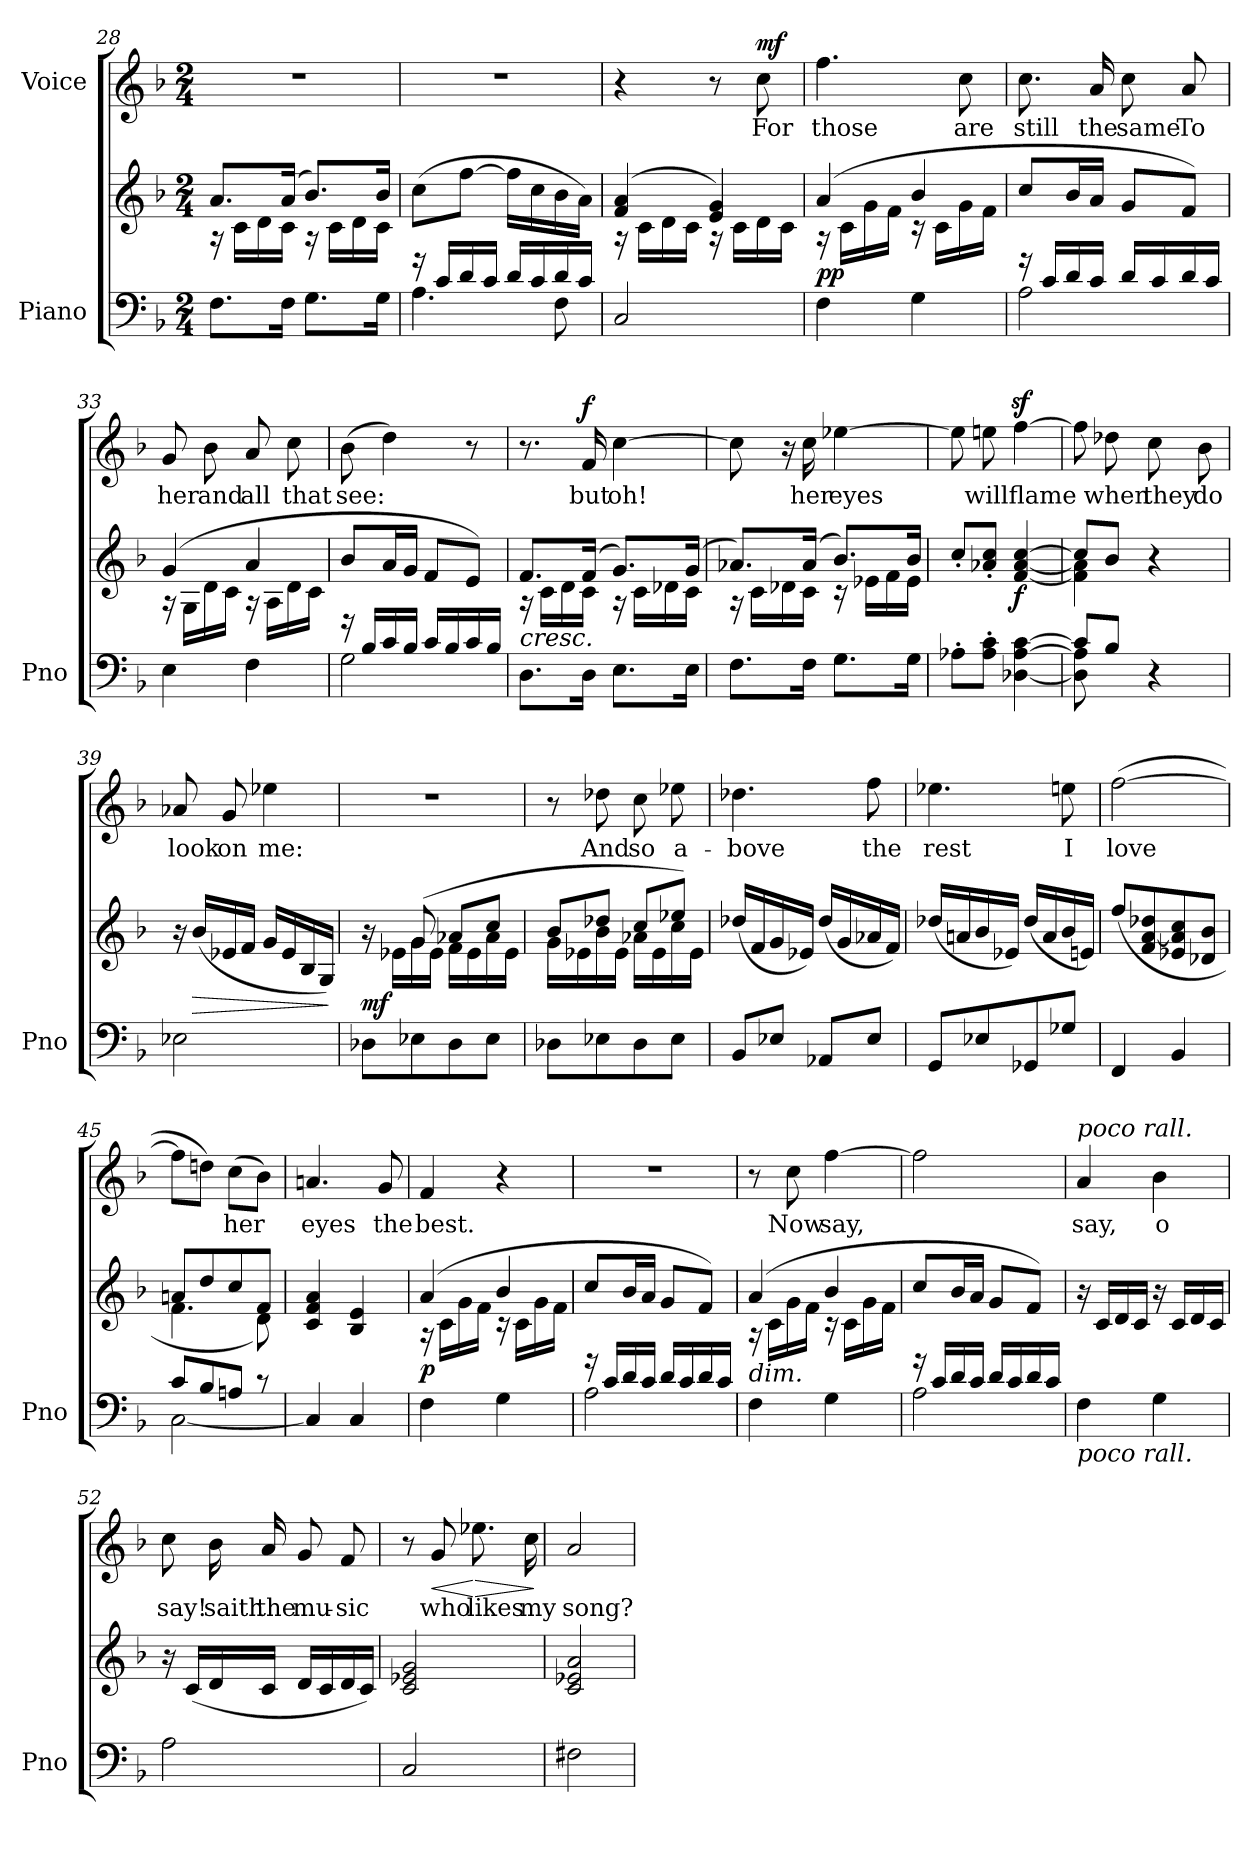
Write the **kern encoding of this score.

**kern	**kern	**dynam	**kern	**text	**dynam
*part2	*part2	*part2	*part1	*part1	*part1
*staff3	*staff2	*staff2/3	*staff1	*staff1	*staff1
*I"Piano	*	*	*I"Voice	*	*
*I'Pno	*	*	*	*	*
*clefF4	*clefG2	*	*clefG2	*	*
*k[b-]	*k[b-]	*	*k[b-]	*	*
*M2/4	*M2/4	*	*M2/4	*	*
=28	=28	=28	=28	=28	=28
*	*^	*	*	*	*
8.F\L	8.a/L	16r	.	2r	.	.
.	.	16c\LL	.	.	.	.
.	.	16d\	.	.	.	.
16F\Jk	(16a/Jk	16c\JJ	.	.	.	.
8.G\L	8.b-/L)	16r	.	.	.	.
.	.	16c\LL	.	.	.	.
.	.	16d\	.	.	.	.
16G\Jk	16b-/Jk	16c\JJ	.	.	.	.
*	*v	*v	*	*	*	*
=29	=29	=29	=29	=29	=29
*^	*	*	*	*	*
16r	4.A\	(8cc\L	.	2r	.	.
16c/LL	.	.	.	.	.	.
16d/	.	[>8ff\J	.	.	.	.
16c/JJ	.	.	.	.	.	.
16d/LL	.	16ff\LL]	.	.	.	.
16c/	.	16cc\	.	.	.	.
16d/	8F\	16b-\	.	.	.	.
16c/JJ	.	16a\JJ)	.	.	.	.
*v	*v	*	*	*	*	*
!!LO:LB:g=z
=30	=30	=30	=30	=30	=30
*	*^	*	*	*	*
2C/	(4f/ 4a/	16r	.	4r	.	.
.	.	16c\LL	.	.	.	.
.	.	16d\	.	.	.	.
.	.	16c\JJ	.	.	.	.
.	4e/ 4g/)	16r	.	8r	.	.
.	.	16c\LL	.	.	.	.
!	!	!	!	!	!LO:LY:b	!LO:DY:a
.	.	16d\	.	8cc\	For	mf
.	.	16c\JJ	.	.	.	.
!!LO:PB:g=z
=31	=31	=31	=31	=31	=31	=31
!	!	!	!LO:DY:b	!	!LO:LY:b	!
4F\	(4a/	16r	pp	4.ff\	those	.
.	.	16c\LL	.	.	.	.
.	.	16g\	.	.	.	.
.	.	16f\JJ	.	.	.	.
4G\	4b-/	16r	.	.	.	.
.	.	16c\LL	.	.	.	.
!	!	!	!	!	!LO:LY:b	!
.	.	16g\	.	8cc\	are	.
.	.	16f\JJ	.	.	.	.
=32	=32	=32	=32	=32	=32	=32
*^	*	*	*	*	*	*
!	!	!	!	!	!	!LO:LY:b	!
*	*	*v	*v	*	*	*	*
16r	2A\	8cc/L	.	8.cc\	still	.
16c/LL	.	.	.	.	.	.
16d/	.	16b-/L	.	.	.	.
!	!	!	!	!	!LO:LY:b	!
16c/JJ	.	16a/JJ	.	16a/	the	.
!	!	!	!	!	!LO:LY:b	!
16d/LL	.	8g/L	.	8cc\	same	.
16c/	.	.	.	.	.	.
!	!	!	!	!	!LO:LY:b	!
16d/	.	8f/J)	.	8a/	To	.
16c/JJ	.	.	.	.	.	.
*v	*v	*	*	*	*	*
=33	=33	=33	=33	=33	=33
*	*^	*	*	*	*
!	!	!	!	!	!LO:LY:b	!
4E\	(4g/	16r	.	8g/	her	.
.	.	16G\LL	.	.	.	.
!	!	!	!	!	!LO:LY:b	!
.	.	16d\	.	8b-\	and	.
.	.	16c\JJ	.	.	.	.
!	!	!	!	!	!LO:LY:b	!
4F\	4a/	16r	.	8a/	all	.
.	.	16A\LL	.	.	.	.
!	!	!	!	!	!LO:LY:b	!
.	.	16d\	.	8cc\	that	.
.	.	16c\JJ	.	.	.	.
=34	=34	=34	=34	=34	=34	=34
*^	*	*	*	*	*	*
!	!	!	!	!	!	!LO:LY:b	!
*	*	*v	*v	*	*	*	*
16r	2G\	8b-/L	.	(8b-\	see:	.
16B-/LL	.	.	.	.	.	.
16c/	.	16a/L	.	4dd\)	.	.
16B-/JJ	.	16g/JJ	.	.	.	.
16c/LL	.	8f/L	.	.	.	.
16B-/	.	.	.	.	.	.
16c/	.	8e/J)	.	8r	.	.
16B-/JJ	.	.	.	.	.	.
*v	*v	*	*	*	*	*
!!LO:PB:g=z
=35	=35	=35	=35	=35	=35
*	*^	*	*	*	*
!	!LO:TX:b:i:t=cresc.	!	!	!	!	!
8.D\L	8.f/L	16r	.	8.r	.	.
.	.	16c\LL	.	.	.	.
.	.	16d\	.	.	.	.
!	!	!	!	!	!LO:LY:b	!LO:DY:a
16D\Jk	(16f/Jk	16c\JJ	.	16f/	but	f
!	!	!	!	!	!LO:LY:b	!
8.E\L	8.g/L)	16r	.	[4cc\	oh!	.
.	.	16c\LL	.	.	.	.
.	.	16d-X\	.	.	.	.
16E\Jk	(16g/Jk	16c\JJ	.	.	.	.
=36	=36	=36	=36	=36	=36	=36
8.F\L	8.a-X/L)	16r	.	8cc\]	.	.
.	.	16c\LL	.	.	.	.
.	.	16d-X\	.	16r	.	.
!	!	!	!	!	!LO:LY:b	!
16F\Jk	(16a-/Jk	16c\JJ	.	16cc\	her	.
!	!	!	!	!	!LO:LY:b	!
8.G\L	8.b-/L)	16r	.	[4ee-X\	eyes	.
.	.	16e-X\LL	.	.	.	.
.	.	16f\	.	.	.	.
16G\Jk	16b-/Jk	16e-\JJ	.	.	.	.
*	*v	*v	*	*	*	*
=37	=37	=37	=37	=37	=37
8A-X'\L	8cc'/L	.	8ee-\]	.	.
!	!	!	!	!LO:LY:b	!
8A-\' 8c\'J	8a-X/' 8cc/'J	.	8een\	will	.
!	!	!LO:DY:b	!	!LO:LY:b	!
[4D-X\ [4A-\ [>4c\	[<4f/ [<4a-/ [4cc/	f	[4ffz>\	flame	.
=38	=38	=38	=38	=38	=38
*^	*^	*	*	*	*
8c/L]	8D-\] 8A-\]	8cc/L]	4f\] 4a-\]	.	8ff\]	.	.
!	!	!	!	!	!	!LO:LY:b	!
8B-/J	4.ryy	8b-/J	.	.	8dd-X\	when	.
!	!	!	!	!	!	!LO:LY:b	!
4r	.	4r	4ryy	.	8cc\	they	.
!	!	!	!	!	!	!LO:LY:b	!
.	.	.	.	.	8b-\	do	.
*v	*v	*	*	*	*	*	*
*	*v	*v	*	*	*	*
=39	=39	=39	=39	=39	=39
!	!	!	!	!LO:LY:b	!
2E-X\	16r	.	8a-X/	look	.
!	!	!LO:HP:b	!	!	!
.	(16b-/LL	>	.	.	.
!	!	!	!	!LO:LY:b	!
.	16e-X/	.	8g/	on	.
.	16f/JJ	.	.	.	.
!	!	!	!	!LO:LY:b	!
.	16g/LL	.	4ee-X\	me:	.
.	16e-/	.	.	.	.
.	16B-/	.	.	.	.
.	16G/JJ)	.	.	.	.
.	.	]	.	.	.
!!LO:LB:g=z
=40	=40	=40	=40	=40	=40
*	*^	*	*	*	*
!	!	!	!LO:DY:b	!	!	!
8D-X\L	8ryy	16r	mf	2r	.	.
.	.	16e-X\LL	.	.	.	.
8E-X\	(8g/	16g\	.	.	.	.
.	.	16e-\JJ	.	.	.	.
8D-\	8a-X/L	16f\LL	.	.	.	.
.	.	16e-\	.	.	.	.
8E-\J	8cc/J	16a-\	.	.	.	.
.	.	16e-\JJ	.	.	.	.
=41	=41	=41	=41	=41	=41	=41
8D-X\L	8b-/L	16g\LL	.	8r	.	.
.	.	16e-X\	.	.	.	.
!	!	!	!	!	!LO:LY:b	!
8E-X\	8dd-X/J	16b-\	.	8dd-X\	And	.
.	.	16e-\JJ	.	.	.	.
!	!	!	!	!	!LO:LY:b	!
8D-\	8cc/L	16a-X\LL	.	8cc\	so	.
.	.	16e-\	.	.	.	.
!	!	!	!	!	!LO:LY:b	!
8E-\J	8ee-X/J)	16cc\	.	8ee-X\	a-	.
.	.	16e-\JJ	.	.	.	.
=42	=42	=42	=42	=42	=42	=42
!	!LO:TX:b:i:t=cresc.	!	!	!	!	!
!	!	!	!	!	!LO:LY:b	!
*	*v	*v	*	*	*	*
8BB-/L	(16dd-X/LL	.	4.dd-X\	bove	.
.	16f/	.	.	.	.
8E-X/J	16g/	.	.	.	.
.	16e-X/JJ)	.	.	.	.
8AA-X/L	(16dd-/LL	.	.	.	.
.	16g/	.	.	.	.
!	!	!	!	!LO:LY:b	!
8E-/J	16a-j/	.	8ff\	the	.
.	16f/JJ)	.	.	.	.
=43	=43	=43	=43	=43	=43
!	!	!	!	!LO:LY:b	!
8GG/L	(16dd-X/LL	.	4.ee-X\	rest	.
.	16an/	.	.	.	.
8E-X/	16b-/	.	.	.	.
.	16e-X/JJ)	.	.	.	.
8GG-X/	(16dd-/LL	.	.	.	.
.	16a/	.	.	.	.
!	!	!	!	!LO:LY:b	!
8G-X/J	16b-/	.	8een\	I	.
.	16en/JJ)	.	.	.	.
!!LO:LB:g=z
=44	=44	=44	=44	=44	=44
!	!	!	!	!LO:LY:b	!
4FF/	(<8ff/L	.	([2ff\	love	.
.	8f/ [8a/ 8dd-X/	.	.	.	.
4BB-/	8e-X/ 8a/] 8cc/	.	.	.	.
.	8d-X/ 8b-/J	.	.	.	.
!!LO:LB:g=z
=45	=45	=45	=45	=45	=45
*^	*^	*	*	*	*
8c/L	[2C\	8an/L	4.f\	.	8ff\L]	.	.
8B-/	.	8dd/	.	.	8ddn\J)	.	.
!	!	!	!	!	!	!LO:LY:b	!
8An/J	.	8cc/	.	.	(8cc\L	her	.
8r	.	8f/J	8d\)	.	8b-\J)	.	.
*v	*v	*	*	*	*	*	*
=46	=46	=46	=46	=46	=46	=46
!	!	!	!	!	!LO:LY:b	!
*	*v	*v	*	*	*	*
4C/]	4c/ 4f/ 4a/	.	4.an/	eyes	.
4C/	4B-/ 4e/	.	.	.	.
!	!	!	!	!LO:LY:b	!
.	.	.	8g/	the	.
=47	=47	=47	=47	=47	=47
*	*^	*	*	*	*
!	!	!	!LO:DY:b	!	!LO:LY:b	!
4F\	(4a/	16r	p	4f/	best.	.
.	.	16c\LL	.	.	.	.
.	.	16g\	.	.	.	.
.	.	16f\JJ	.	.	.	.
4G\	4b-/	16r	.	4r	.	.
.	.	16c\LL	.	.	.	.
.	.	16g\	.	.	.	.
.	.	16f\JJ	.	.	.	.
*	*v	*v	*	*	*	*
=48	=48	=48	=48	=48	=48
*^	*	*	*	*	*
16r	2A\	8cc/L	.	2r	.	.
16c/LL	.	.	.	.	.	.
16d/	.	16b-/L	.	.	.	.
16c/JJ	.	16a/JJ	.	.	.	.
16d/LL	.	8g/L	.	.	.	.
16c/	.	.	.	.	.	.
16d/	.	8f/J)	.	.	.	.
16c/JJ	.	.	.	.	.	.
*v	*v	*	*	*	*	*
=49	=49	=49	=49	=49	=49
*	*^	*	*	*	*
!	!LO:TX:b:i:t=dim.	!	!	!	!	!
4F\	(4a/	16r	.	8r	.	.
.	.	16c\LL	.	.	.	.
!	!	!	!	!	!LO:LY:b	!
.	.	16g\	.	8cc\	Now	.
.	.	16f\JJ	.	.	.	.
!	!	!	!	!	!LO:LY:b	!
4G\	4b-/	16r	.	[4ff\	say,	.
.	.	16c\LL	.	.	.	.
.	.	16g\	.	.	.	.
.	.	16f\JJ	.	.	.	.
*	*v	*v	*	*	*	*
!!LO:PB:g=z
=50	=50	=50	=50	=50	=50
*^	*	*	*	*	*
16r	2A\	8cc/L	.	2ff\]	.	.
16c/LL	.	.	.	.	.	.
16d/	.	16b-/L	.	.	.	.
16c/JJ	.	16a/JJ	.	.	.	.
16d/LL	.	8g/L	.	.	.	.
16c/	.	.	.	.	.	.
16d/	.	8f/J)	.	.	.	.
16c/JJ	.	.	.	.	.	.
*v	*v	*	*	*	*	*
=51	=51	=51	=51	=51	=51
!	!	!	!LO:TX:a:i:t=poco rall.	!	!
!LO:TX:b:i:t=poco rall.	!	!	!	!	!
!	!	!	!	!LO:LY:b	!
4F\	16r	.	4a/	say,	.
.	16c/LL	.	.	.	.
.	16d/	.	.	.	.
.	16c/JJ	.	.	.	.
!	!	!	!	!LO:LY:b	!
4G\	16r	.	4b-\	o	.
.	16c/LL	.	.	.	.
.	16d/	.	.	.	.
.	16c/JJ	.	.	.	.
=52	=52	=52	=52	=52	=52
!	!	!	!	!LO:LY:b	!
2A\	16r	.	8cc\	say!	.
.	(16c/LL	.	.	.	.
!	!	!	!	!LO:LY:b	!
.	16d/	.	16b-\	saith	.
!	!	!	!	!LO:LY:b	!
.	16c/JJ	.	16a/	the	.
!	!	!	!	!LO:LY:b	!
.	16d/LL	.	8g/	mu-	.
.	16c/	.	.	.	.
!	!	!	!	!LO:LY:b	!
.	16d/	.	8f/	-sic	.
.	16c/JJ)	.	.	.	.
=53	=53	=53	=53	=53	=53
2C/	2c/ 2e-X/ 2g/	.	8r	.	.
!	!	!	!	!LO:LY:b	!LO:HP:b
.	.	.	8g/	who	<
!	!	!	!	!LO:LY:b	!LO:HP:n=1:b
.	.	.	8.ee-X\	likes	[ >
!	!	!	!	!LO:LY:b	!
.	.	.	16cc\	my	.
.	.	.	.	.	]
=54	=54	=54	=54	=54	=54
!	!	!	!	!LO:LY:b	!
2F#X\	2c/ 2e-X/ 2a/	.	2a/	song?	.
=	=	=	=	=	=
*-	*-	*-	*-	*-	*-
